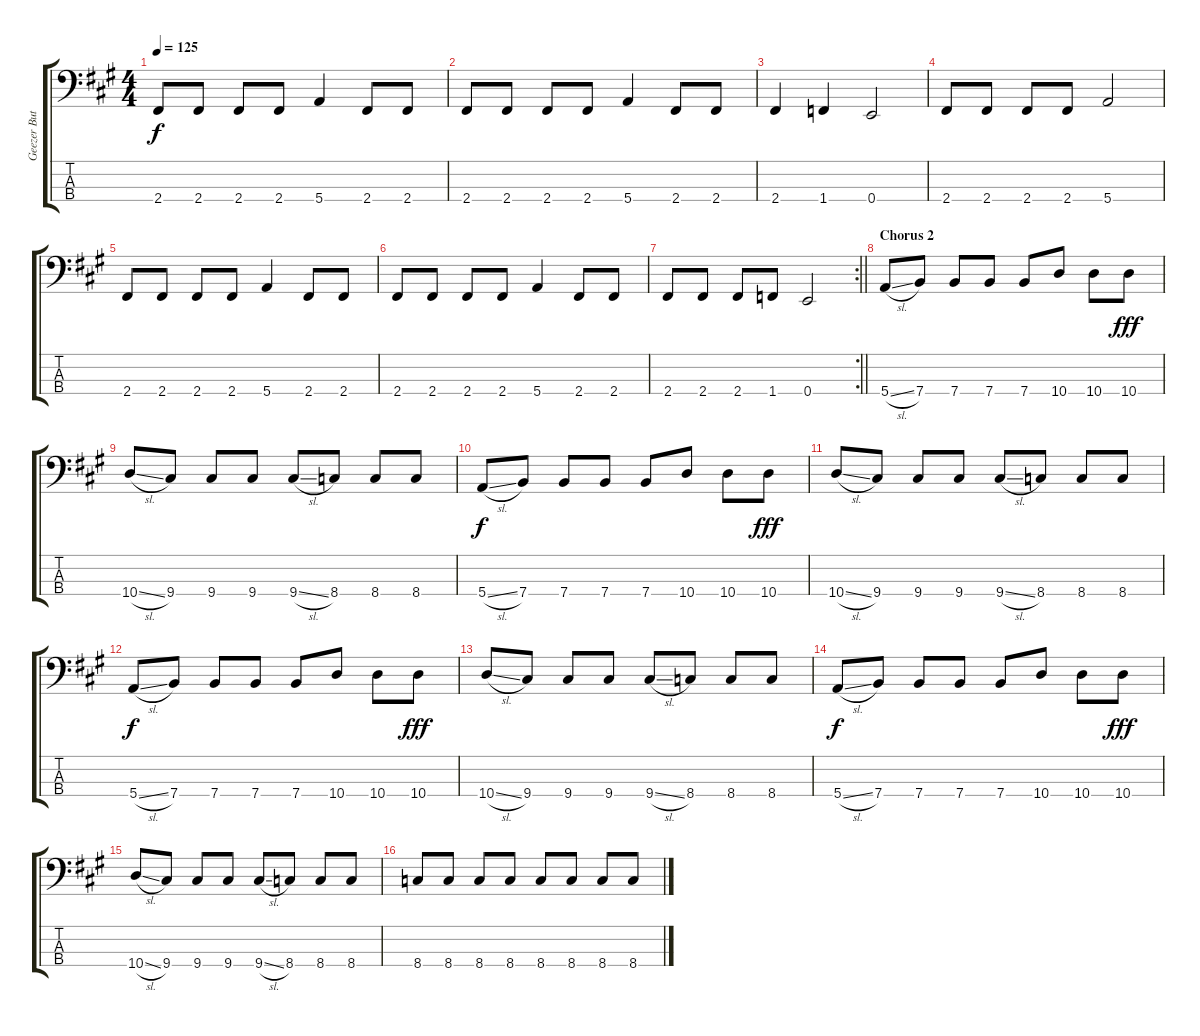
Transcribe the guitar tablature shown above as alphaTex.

\track ("Geezer Butler" "Geezer But") {instrument electricbassfinger}
\staff {score tabs}
\tuning (G2 D2 A1 E1) {hide}
\ts (4 4)
\tempo 125
\clef f4
\ks a
2.4.8{dy f} 2.4.8 2.4.8 2.4.8 5.4.4 2.4.8 2.4.8 |
2.4.8 2.4.8 2.4.8 2.4.8 5.4.4 2.4.8 2.4.8 |
2.4.4 1.4.4 0.4.2 |
2.4.8 2.4.8 2.4.8 2.4.8 5.4.2 |
2.4.8 2.4.8 2.4.8 2.4.8 5.4.4 2.4.8 2.4.8 |
2.4.8 2.4.8 2.4.8 2.4.8 5.4.4 2.4.8 2.4.8 |
\rc 2
\barLineRight lightlight
2.4.8 2.4.8 2.4.8 1.4.8 0.4.2 |
\section ("" "Chorus 2")
5.4{sl}.8 7.4.8 7.4.8 7.4.8 7.4.8 10.4.8 10.4.8 10.4.8{dy fff} |
10.4{sl}.8 9.4.8 9.4.8 9.4.8 9.4{sl}.8 8.4.8 8.4.8 8.4.8 |
5.4{sl}.8{dy f} 7.4.8 7.4.8 7.4.8 7.4.8 10.4.8 10.4.8 10.4.8{dy fff} |
10.4{sl}.8 9.4.8 9.4.8 9.4.8 9.4{sl}.8 8.4.8 8.4.8 8.4.8 |
5.4{sl}.8{dy f} 7.4.8 7.4.8 7.4.8 7.4.8 10.4.8 10.4.8 10.4.8{dy fff} |
10.4{sl}.8 9.4.8 9.4.8 9.4.8 9.4{sl}.8 8.4.8 8.4.8 8.4.8 |
5.4{sl}.8{dy f} 7.4.8 7.4.8 7.4.8 7.4.8 10.4.8 10.4.8 10.4.8{dy fff} |
10.4{sl}.8 9.4.8 9.4.8 9.4.8 9.4{sl}.8 8.4.8 8.4.8 8.4.8 |
8.4.8 8.4.8 8.4.8 8.4.8 8.4.8 8.4.8 8.4.8 8.4.8
